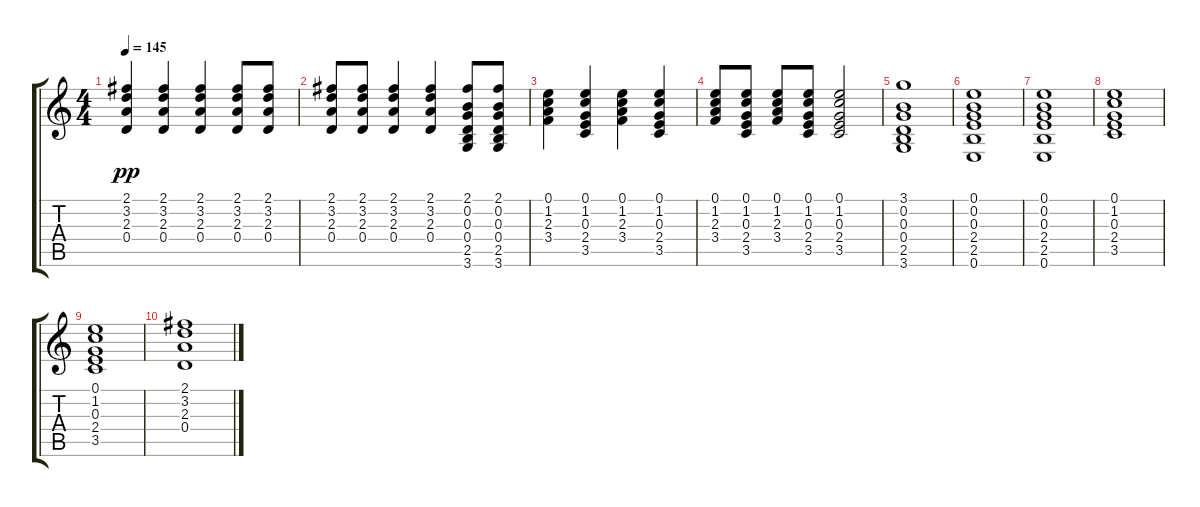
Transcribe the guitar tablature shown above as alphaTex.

\track "" {instrument overdrivenguitar}
\staff {score tabs}
\tuning (E4 B3 G3 D3 A2 E2) {hide}
\ts (4 4)
\tempo 145
\clef g2
\ks c
(2.1 3.2 2.3 0.4).4{dy pp} (2.1 3.2 2.3 0.4).4 (2.1 3.2 2.3 0.4).4 (2.1 3.2 2.3 0.4).8 (2.1 3.2 2.3 0.4).8 |
(2.1 3.2 2.3 0.4).8 (2.1 3.2 2.3 0.4).8 (2.1 3.2 2.3 0.4).4 (2.1 3.2 2.3 0.4).4 (2.1 0.2 0.3 0.4 2.5 3.6).8 (2.1 0.2 0.3 0.4 2.5 3.6).8 |
(0.1 1.2 2.3 3.4).4 (0.1 1.2 0.3 2.4 3.5).4 (0.1 1.2 2.3 3.4).4 (0.1 1.2 0.3 2.4 3.5).4 |
(0.1 1.2 2.3 3.4).8 (0.1 1.2 0.3 2.4 3.5).8 (0.1 1.2 2.3 3.4).8 (0.1 1.2 0.3 2.4 3.5).8 (0.1 1.2 0.3 2.4 3.5).2 |
(3.1 0.2 0.3 0.4 2.5 3.6).1 |
(0.1 0.2 0.3 2.4 2.5 0.6).1 |
(0.1 0.2 0.3 2.4 2.5 0.6).1 |
(0.1 1.2 0.3 2.4 3.5).1 |
(0.1 1.2 0.3 2.4 3.5).1 |
(2.1 3.2 2.3 0.4).1
